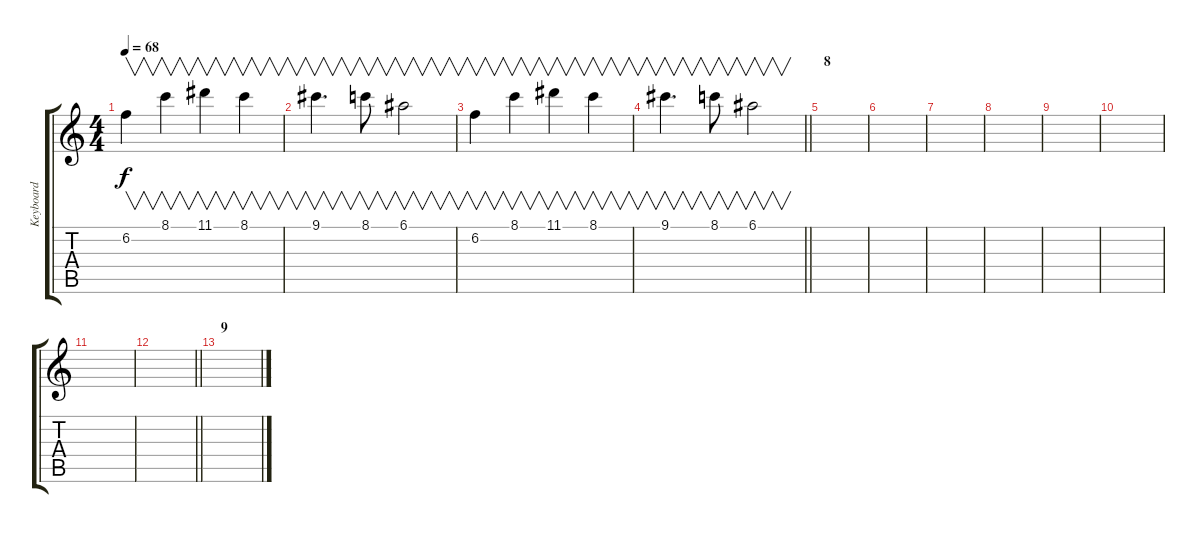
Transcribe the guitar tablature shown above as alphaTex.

\track ("Keyboard " "Keyboard ") {instrument electricguitarclean}
\staff {score tabs}
\tuning (E4 B3 G3 D3 A2 E2) {hide}
\ts (4 4)
\tempo 68
\clef g2
\ks c
6.2.4{v dy f} 8.1.4{v} 11.1.4{v} 8.1.4{v} |
9.1.4{v d} 8.1.8{v} 6.1.2{v} |
6.2.4{v} 8.1.4{v} 11.1.4{v} 8.1.4{v} |
\barLineRight lightlight
9.1.4{v d} 8.1.8{v} 6.1.2{v} |
\section ("" "8")
|
|
|
|
|
|
|
\barLineRight lightlight
|
\section ("" "9")
